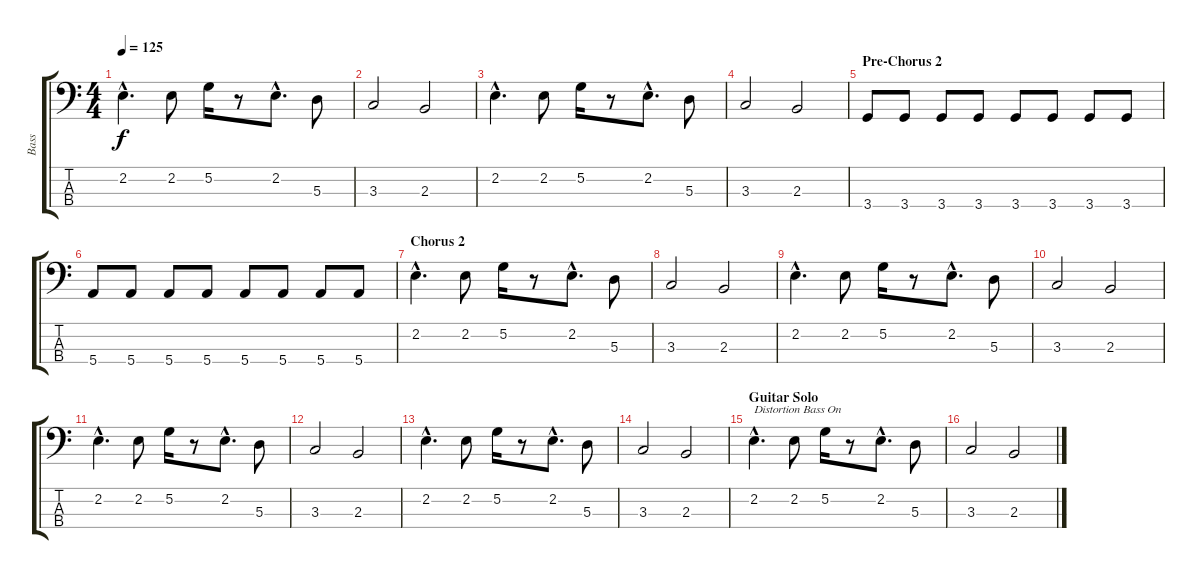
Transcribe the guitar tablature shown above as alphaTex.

\track ("Bass" "Bass") {instrument electricbassfinger}
\staff {score tabs}
\tuning (G2 D2 A1 E1) {hide}
\ts (4 4)
\tempo 125
\clef f4
\ks c
2.2{hac}.4{d dy f} 2.2.8 5.2.16 r.8 2.2{hac}.8{d} 5.3.8 |
3.3.2 2.3.2 |
2.2{hac}.4{d} 2.2.8 5.2.16 r.8 2.2{hac}.8{d} 5.3.8 |
3.3.2 2.3.2 |
\section ("" "Pre-Chorus 2")
3.4.8 3.4.8 3.4.8 3.4.8 3.4.8 3.4.8 3.4.8 3.4.8 |
5.4.8 5.4.8 5.4.8 5.4.8 5.4.8 5.4.8 5.4.8 5.4.8 |
\section ("" "Chorus 2")
2.2{hac}.4{d} 2.2.8 5.2.16 r.8 2.2{hac}.8{d} 5.3.8 |
3.3.2 2.3.2 |
2.2{hac}.4{d} 2.2.8 5.2.16 r.8 2.2{hac}.8{d} 5.3.8 |
3.3.2 2.3.2 |
2.2{hac}.4{d} 2.2.8 5.2.16 r.8 2.2{hac}.8{d} 5.3.8 |
3.3.2 2.3.2 |
2.2{hac}.4{d} 2.2.8 5.2.16 r.8 2.2{hac}.8{d} 5.3.8 |
3.3.2 2.3.2 |
\section ("" "Guitar Solo")
2.2{hac}.4{d txt "Distortion Bass On" instrument lead8bassandlead} 2.2.8 5.2.16 r.8 2.2{hac}.8{d} 5.3.8 |
3.3.2 2.3.2
